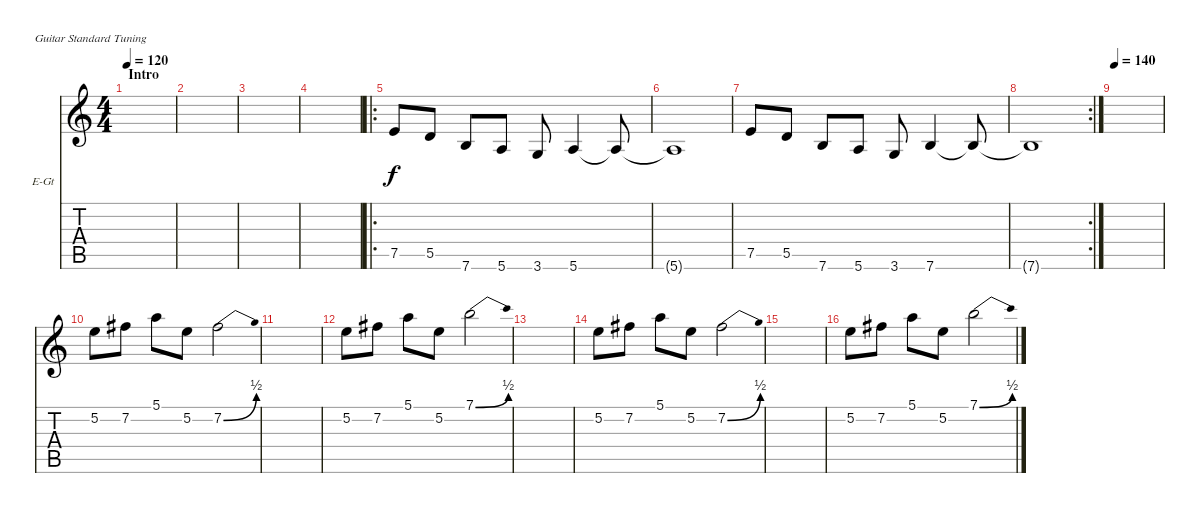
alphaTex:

\defaultSystemsLayout 4
\bracketExtendMode nobrackets
\firstSystemTrackNameOrientation horizontal
\otherSystemsTrackNameOrientation horizontal
\track ("Vova" "E-Gt") {instrument distortionguitar}
\staff {score tabs}
\tuning (E4 B3 G3 D3 A2 E2)
\ts (4 4)
\section ("" "Intro")
\tempo 120
\clef g2
\scale
0.485477
\ks c
|
\scale
0.257261 |
\scale
0.257261 |
|
\ro
7.5.8 5.5.8 7.6.8 5.6.8 3.6.8 5.6.4 5.6{t}.8 |
5.6{t}.1 |
7.5.8 5.5.8 7.6.8 5.6.8 3.6.8 7.6.4 7.6{t}.8 |
\rc 2
7.6{t}.1 |
\tempo 140
|
5.2.8 7.2.8 5.1.8 5.2.8 7.2{be (bend 0 0 59.4 2)}.2 |
|
5.2.8 7.2.8 5.1.8 5.2.8 7.1{be (bend 0 0 59.4 2)}.2 |
|
5.2.8 7.2.8 5.1.8 5.2.8 7.2{be (bend 0 0 59.4 2)}.2 |
|
5.2.8 7.2.8 5.1.8 5.2.8 7.1{be (bend 0 0 59.4 2)}.2
